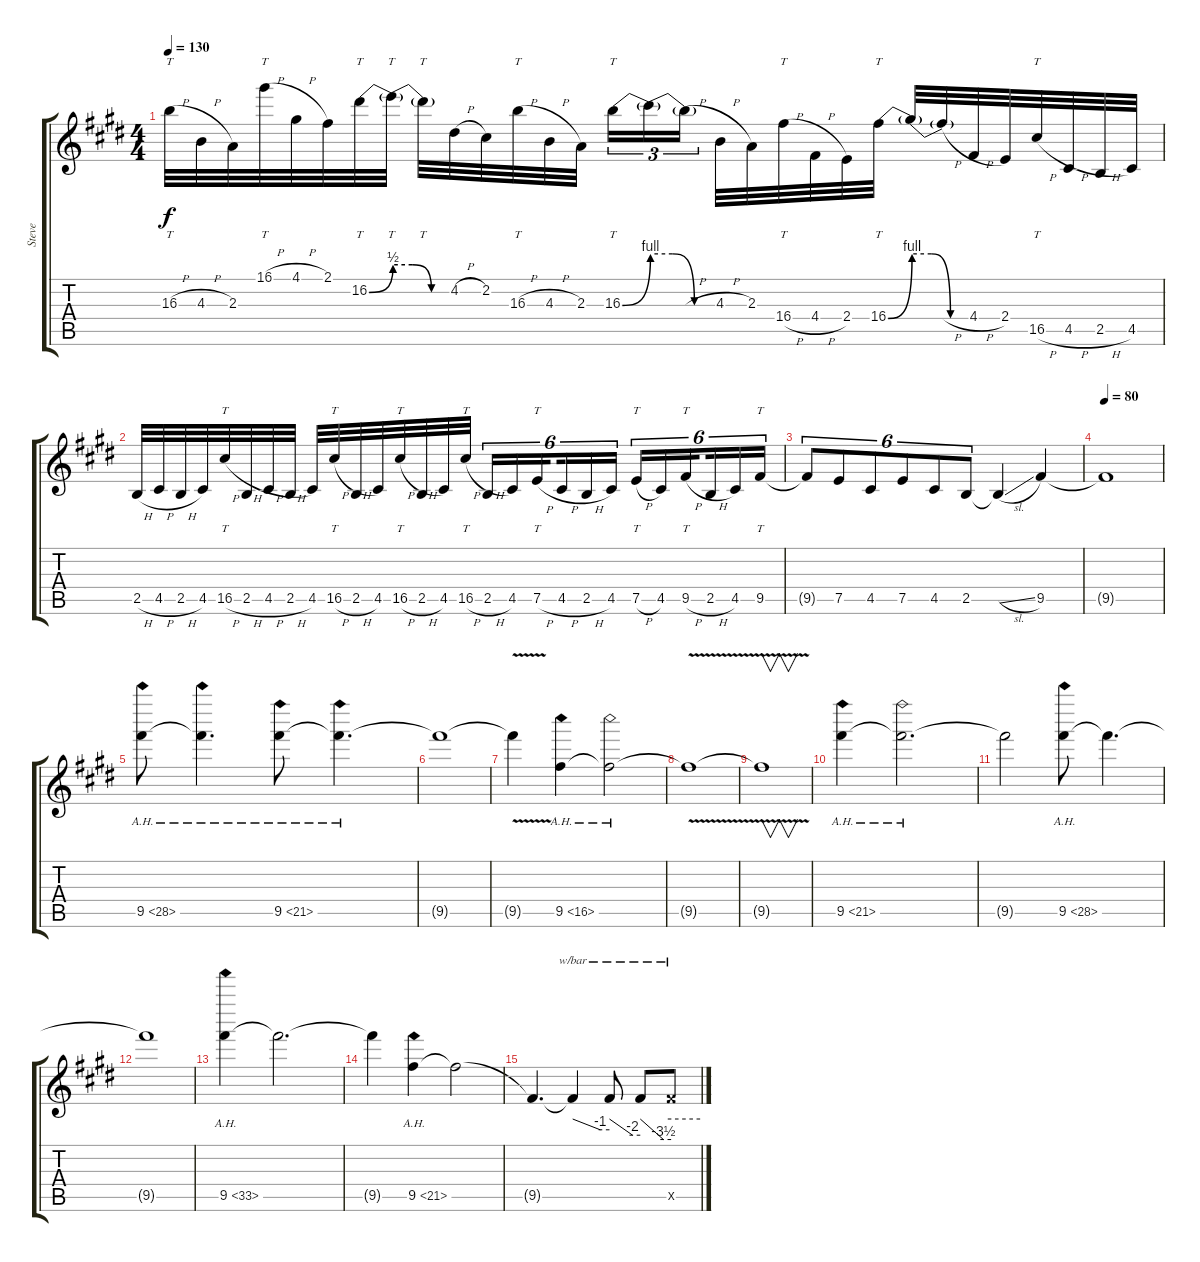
\track ("Steve" "Steve") {instrument distortionguitar}
\staff {score tabs}
\tuning (E4 B3 G3 D3 A2 E2) {hide}
\ts (4 4)
\tempo 130
\clef g2
\ks e
16.3{h}.32{tt dy f} 4.3{h}.32 2.3.32 16.1{h}.32{tt} 4.1{h}.32 2.1.32 16.2{be (bend 0 0 60 2)}.32{tt} 16.2{be (custom 0 2 20 2 40 0 60 0) t}.32{tt} 16.2{t}.32{tt} 4.2{h}.32 2.2.32 16.3{h}.32{tt} 4.3{h}.32 2.3.32{beam splitsecondary} 16.3{be (bend 0 0 60 4)}.16{tt tu (3 2)} 16.3{be (custom 0 4 20 4 40 0 60 0) t}.16{tu (3 2)} 16.3{h t}.16{tu (3 2) beam splitsecondary} 4.3{h}.32 2.3.32 16.4{h}.32{tt} 4.4{h}.32 2.4.32 16.4{be (bend 0 0 60 4)}.32{tt} 16.4{be (custom 0 4 20 4 40 0 60 0) t}.32 16.4{h t}.32 4.4{h}.32 2.4.32 16.5{h}.32{tt} 4.5{h}.32 2.5{h}.32 4.5.32 |
2.5{h}.32 4.5{h}.32 2.5{h}.32 4.5.32 16.5{h}.32{tt} 2.5{h}.32 4.5{h}.32 2.5{h}.32 4.5.32 16.5{h}.32{tt} 2.5{h}.32 4.5.32 16.5{h}.32{tt} 2.5{h}.32 4.5.32 16.5{h}.32{tt} 2.5{h}.16{tu (6 4)} 4.5.16{tu (6 4)} 7.5{h}.16{tt tu (6 4) beam splitsecondary} 4.5{h}.16{tu (6 4)} 2.5{h}.16{tu (6 4)} 4.5.16{tu (6 4)} 7.5{h}.16{tt tu (6 4)} 4.5.16{tu (6 4)} 9.5{h}.16{tt tu (6 4) beam splitsecondary} 2.5{h}.16{tu (6 4)} 4.5.16{tu (6 4)} 9.5.16{tt tu (6 4)} |
9.5{t}.8{tu (6 4)} 7.5.8{tu (6 4)} 4.5.8{tu (6 4)} 7.5.8{tu (6 4)} 4.5.8{tu (6 4)} 2.5.8{tu (6 4)} 2.5{sl t}.4 9.5.4 |
\tempo 80
\ks c#minor
9.5{t}.1 |
9.5{ah 19}.8{ot 15mb} 9.5{ah 19 t}.4{d ot 15mb} 9.5{ah 12}.8{ot 15mb} 9.5{ah 12 t}.4{d ot 15mb} |
9.5{t}.1{ot 15mb} |
9.5{v t}.4{ot 15mb} 9.5{ah 7}.4{ot 8vb} 9.5{ah 7 t}.2{ot 8vb} |
\ks e
9.5{v t}.1{ot 8vb} |
\ks c#minor
9.5{t}.1{v ot 8vb} |
9.5{ah 12}.4{ot 15mb} 9.5{ah 12 t}.2{d ot 15mb} |
9.5{t}.2{ot 15mb} 9.5{ah 19}.8{ot 15mb} 9.5{t}.4{d ot 15mb} |
9.5{t}.1{ot 15mb} |
\ks e
9.5{ah 24}.4{ot 15mb} 9.5{t}.2{d ot 15mb} |
\ks c#minor
9.5{t}.4{ot 15mb} 9.5{ah 12}.4{ot 8vb} 9.5{t}.2{ot 8vb} |
9.5{t}.4{d} 9.5{t}.4{tbe (custom default 0 0 45 -4 60 -4)} 9.5{t}.8{tbe (custom default 0 0 45 -8 60 -8)} 9.5{t}.8{tbe (custom default 0 0 45 -14 60 -14)} 9.5{x}.8{tbe (hold default 0 0 60 0)}
